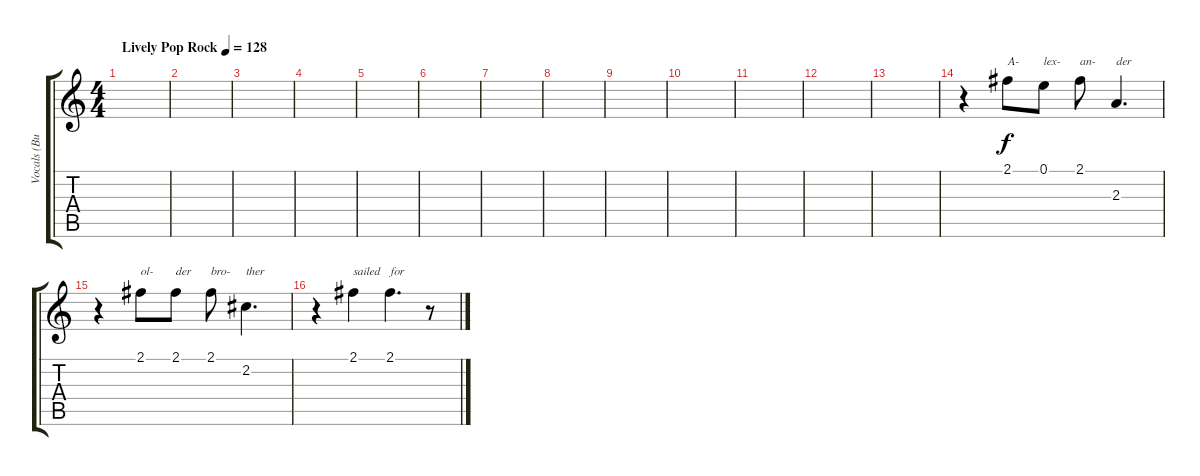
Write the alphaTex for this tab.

\track ("Vocals (Butler)" "Vocals (Bu") {instrument electricguitarjazz}
\staff {score tabs}
\tuning (E4 B3 G3 D3 A2 E2) {hide}
\ts (4 4)
\tempo (128 "Lively Pop Rock")
\clef g2
\ks c
|
|
|
|
|
|
|
|
|
|
|
|
|
r.4 2.1.8{txt "A-"} 0.1.8{txt "lex-"} 2.1.8{txt "an-"} 2.3.4{d txt "der"} |
r.4 2.1.8{txt "ol-"} 2.1.8{txt "der"} 2.1.8{txt "bro-"} 2.2.4{d txt "ther"} |
r.4 2.1.4{txt "sailed"} 2.1.4{d txt "for"} r.8
